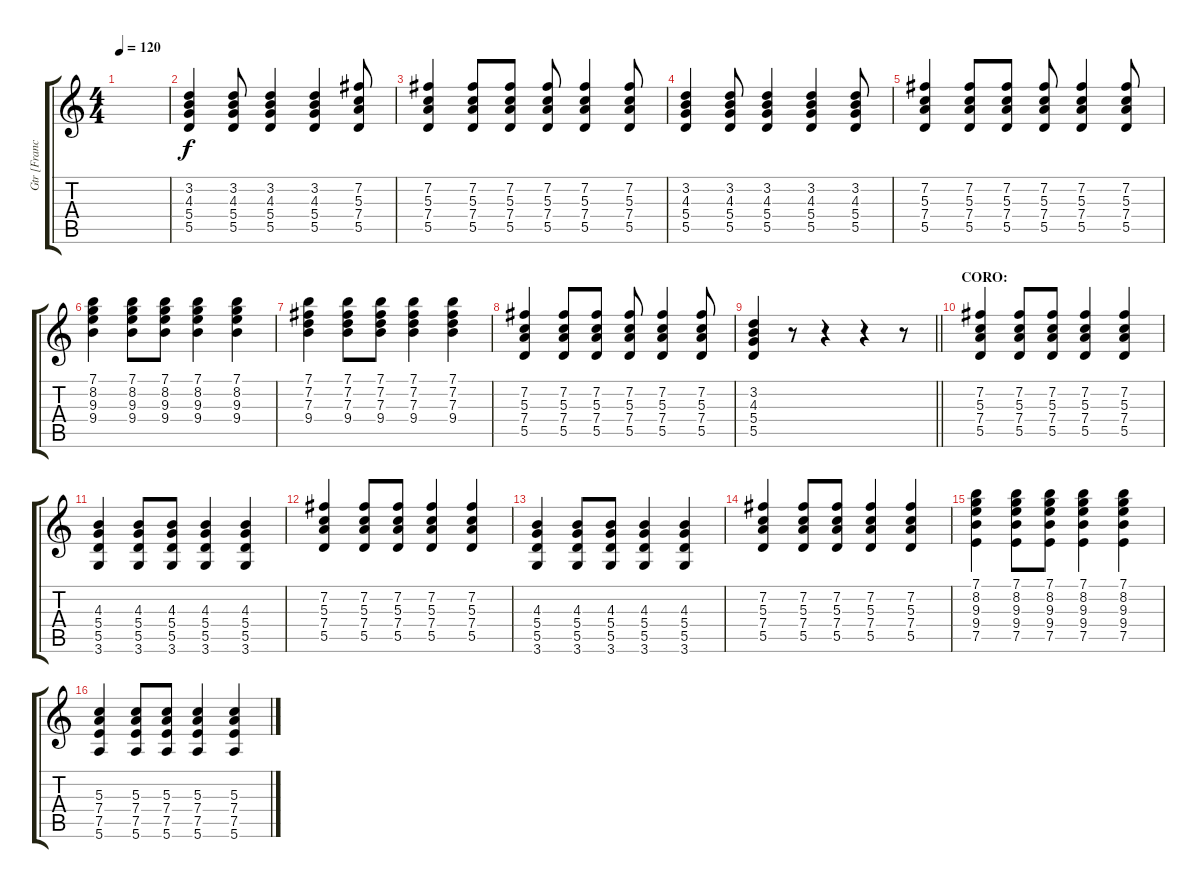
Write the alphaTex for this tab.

\track ("Gtr [Francisco Durán]" "Gtr [Franc") {instrument acousticguitarsteel}
\staff {score tabs}
\tuning (E4 B3 G3 D3 A2 E2) {hide}
\ts (4 4)
\tempo 120
\clef g2
\ks c
|
(3.2 4.3 5.4 5.5).4 (3.2 4.3 5.4 5.5).8 (3.2 4.3 5.4 5.5).4 (3.2 4.3 5.4 5.5).4 (7.2 5.3 7.4 5.5).8 |
(7.2 5.3 7.4 5.5).4 (7.2 5.3 7.4 5.5).8 (7.2 5.3 7.4 5.5).8 (7.2 5.3 7.4 5.5).8 (7.2 5.3 7.4 5.5).4 (7.2 5.3 7.4 5.5).8 |
(3.2 4.3 5.4 5.5).4 (3.2 4.3 5.4 5.5).8 (3.2 4.3 5.4 5.5).4 (3.2 4.3 5.4 5.5).4 (3.2 4.3 5.4 5.5).8 |
(7.2 5.3 7.4 5.5).4 (7.2 5.3 7.4 5.5).8 (7.2 5.3 7.4 5.5).8 (7.2 5.3 7.4 5.5).8 (7.2 5.3 7.4 5.5).4 (7.2 5.3 7.4 5.5).8 |
(7.1 8.2 9.3 9.4).4 (7.1 8.2 9.3 9.4).8 (7.1 8.2 9.3 9.4).8 (7.1 8.2 9.3 9.4).4 (7.1 8.2 9.3 9.4).4 |
(7.1 7.2 7.3 9.4).4 (7.1 7.2 7.3 9.4).8 (7.1 7.2 7.3 9.4).8 (7.1 7.2 7.3 9.4).4 (7.1 7.2 7.3 9.4).4 |
(7.2 5.3 7.4 5.5).4 (7.2 5.3 7.4 5.5).8 (7.2 5.3 7.4 5.5).8 (7.2 5.3 7.4 5.5).8 (7.2 5.3 7.4 5.5).4 (7.2 5.3 7.4 5.5).8 |
\barLineRight lightlight
(3.2 4.3 5.4 5.5).4 r.8 r.4 r.4 r.8 |
\section ("" "CORO:")
(7.2 5.3 7.4 5.5).4 (7.2 5.3 7.4 5.5).8 (7.2 5.3 7.4 5.5).8 (7.2 5.3 7.4 5.5).4 (7.2 5.3 7.4 5.5).4 |
(4.3 5.4 5.5 3.6).4 (4.3 5.4 5.5 3.6).8 (4.3 5.4 5.5 3.6).8 (4.3 5.4 5.5 3.6).4 (4.3 5.4 5.5 3.6).4 |
(7.2 5.3 7.4 5.5).4 (7.2 5.3 7.4 5.5).8 (7.2 5.3 7.4 5.5).8 (7.2 5.3 7.4 5.5).4 (7.2 5.3 7.4 5.5).4 |
(4.3 5.4 5.5 3.6).4 (4.3 5.4 5.5 3.6).8 (4.3 5.4 5.5 3.6).8 (4.3 5.4 5.5 3.6).4 (4.3 5.4 5.5 3.6).4 |
(7.2 5.3 7.4 5.5).4 (7.2 5.3 7.4 5.5).8 (7.2 5.3 7.4 5.5).8 (7.2 5.3 7.4 5.5).4 (7.2 5.3 7.4 5.5).4 |
(7.1 8.2 9.3 9.4 7.5).4 (7.1 8.2 9.3 9.4 7.5).8 (7.1 8.2 9.3 9.4 7.5).8 (7.1 8.2 9.3 9.4 7.5).4 (7.1 8.2 9.3 9.4 7.5).4 |
(5.3 7.4 7.5 5.6).4 (5.3 7.4 7.5 5.6).8 (5.3 7.4 7.5 5.6).8 (5.3 7.4 7.5 5.6).4 (5.3 7.4 7.5 5.6).4
